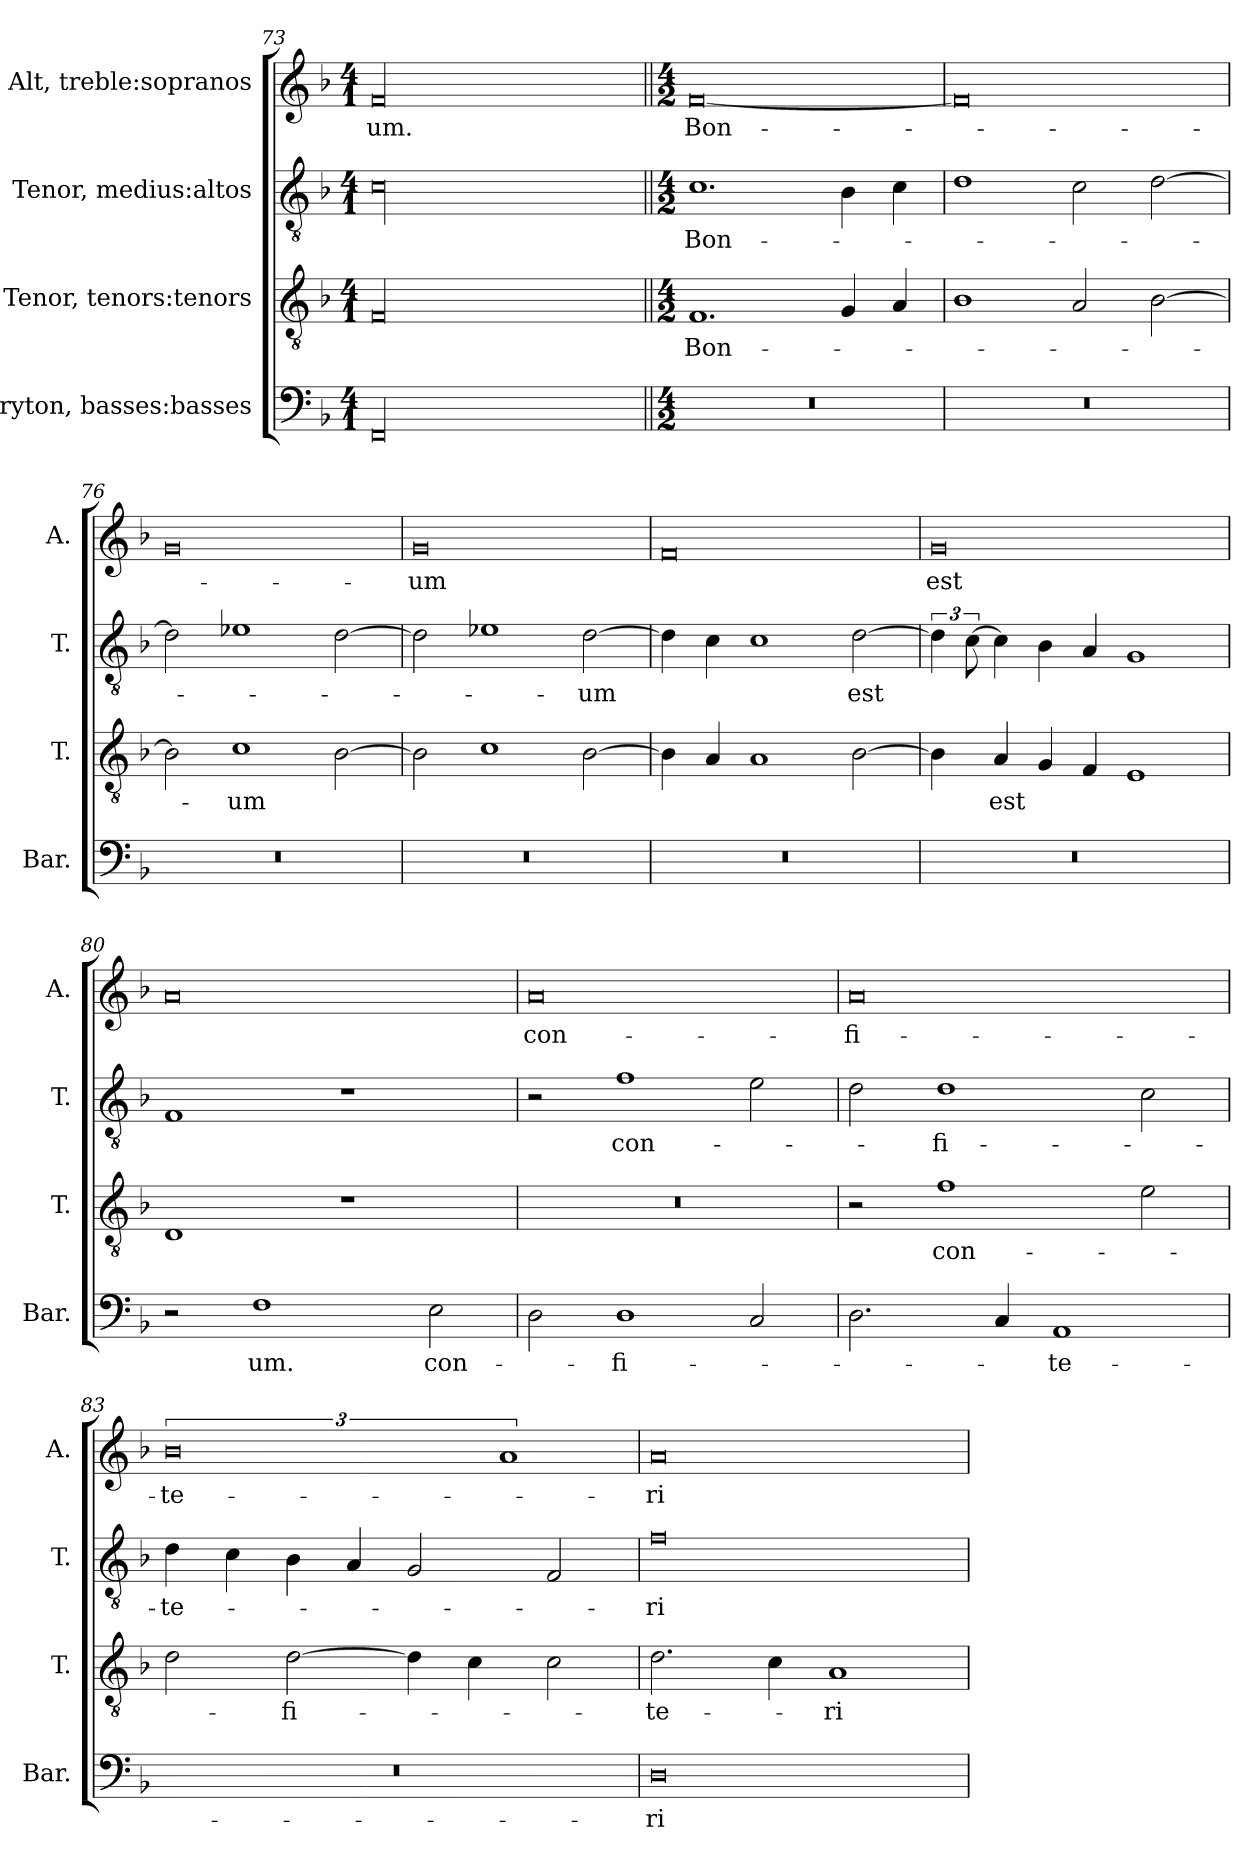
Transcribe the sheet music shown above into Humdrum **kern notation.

**kern	**text	**kern	**text	**kern	**text	**kern	**text
*part4	*part4	*part3	*part3	*part2	*part2	*part1	*part1
*staff4	*staff4	*staff3	*staff3	*staff2	*staff2	*staff1	*staff1
*I"Baryton, basses:basses	*	*I"Tenor, tenors:tenors	*	*I"Tenor, medius:altos	*	*I"Alt, treble:sopranos	*
*I'Bar.	*	*I'T.	*	*I'T.	*	*I'A.	*
!!LO:PB:g=z
*clefF4	*	*clefGv2	*	*clefGv2	*	*clefG2	*
*k[b-]	*	*k[b-]	*	*k[b-]	*	*k[b-]	*
*M4/1	*	*M4/1	*	*M4/1	*	*M4/1	*
=73	=73	=73	=73	=73	=73	=73	=73
!	!	!	!	!	!	!	!LO:LY:b
00FF/	.	00F/	.	00c\	.	00f/	-um.
=74||	=74||	=74||	=74||	=74||	=74||	=74||	=74||
*M4/2	*	*M4/2	*	*M4/2	*	*M4/2	*
!	!	!	!LO:LY:b	!	!LO:LY:b	!	!LO:LY:b
0r	.	1.F	Bon-	1.c	Bon-	[0f	Bon-
.	.	4G/	.	4B-\	.	.	.
.	.	4A/	.	4c\	.	.	.
=75	=75	=75	=75	=75	=75	=75	=75
0r	.	1B-	.	1d	.	0f]	.
.	.	2A/	.	2c\	.	.	.
.	.	[2B-\	.	[2d\	.	.	.
=76	=76	=76	=76	=76	=76	=76	=76
0r	.	2B-\]	.	2d\]	.	0g	.
!	!	!	!LO:LY:b	!	!	!	!
.	.	1c	-um	1e-X	.	.	.
.	.	[2B-\	.	[2d\	.	.	.
=77	=77	=77	=77	=77	=77	=77	=77
!	!	!	!	!	!	!	!LO:LY:b
0r	.	2B-\]	.	2d\]	.	0g	-um
.	.	1c	.	1e-X	.	.	.
!	!	!	!	!	!LO:LY:b	!	!
.	.	[2B-\	.	[2d\	-um	.	.
=78	=78	=78	=78	=78	=78	=78	=78
0r	.	4B-\]	.	4d\]	.	0f	.
.	.	4A/	.	4c\	.	.	.
.	.	1A	.	1c	.	.	.
!	!	!	!	!	!LO:LY:b	!	!
.	.	[2B-\	.	[2d\	est	.	.
!!LO:LB:g=z
=79	=79	=79	=79	=79	=79	=79	=79
!	!	!	!	!	!	!	!LO:LY:b
0r	.	4B-\]	.	6d\]	.	0g	est
.	.	.	.	[12c\	.	.	.
!	!	!	!LO:LY:b	!	!	!	!
.	.	4A/	est	4c\]	.	.	.
.	.	4G/	.	4B-\	.	.	.
.	.	4F/	.	4A/	.	.	.
.	.	1E	.	1G	.	.	.
=80	=80	=80	=80	=80	=80	=80	=80
2r	.	1D	.	1F	.	0a	.
!	!LO:LY:b	!	!	!	!	!	!
1F	um.	.	.	.	.	.	.
.	.	1r	.	1r	.	.	.
!	!LO:LY:b	!	!	!	!	!	!
2E\	con-	.	.	.	.	.	.
=81	=81	=81	=81	=81	=81	=81	=81
!	!	!	!	!	!	!	!LO:LY:b
2D\	.	0r	.	2r	.	0a	con-
!	!LO:LY:b	!	!	!	!LO:LY:b	!	!
1D	-fi-	.	.	1f	con-	.	.
2C/	.	.	.	2e\	.	.	.
=82	=82	=82	=82	=82	=82	=82	=82
!	!	!	!	!	!	!	!LO:LY:b
2.D\	.	2r	.	2d\	.	0a	-fi-
!	!	!	!LO:LY:b	!	!LO:LY:b	!	!
.	.	1f	con-	1d	-fi-	.	.
4C/	.	.	.	.	.	.	.
!	!LO:LY:b	!	!	!	!	!	!
1AA	-te-	.	.	.	.	.	.
.	.	2e\	.	2c\	.	.	.
=83	=83	=83	=83	=83	=83	=83	=83
!	!	!	!	!	!LO:LY:b	!	!LO:LY:b
0r	.	2d\	.	4d\	-te-	3%4b-	-te-
.	.	.	.	4c\	.	.	.
!	!	!	!LO:LY:b	!	!	!	!
.	.	[2d\	-fi-	4B-\	.	.	.
.	.	.	.	4A/	.	.	.
.	.	4d\]	.	2G/	.	.	.
.	.	4c\	.	.	.	.	.
.	.	.	.	.	.	3%2a	.
.	.	2c\	.	2F/	.	.	.
=84	=84	=84	=84	=84	=84	=84	=84
!	!LO:LY:b	!	!LO:LY:b	!	!LO:LY:b	!	!LO:LY:b
0D	-ri	2.d\	-te-	0f	-ri	0a	-ri
.	.	4c\	.	.	.	.	.
!	!	!	!LO:LY:b	!	!	!	!
.	.	1A	-ri	.	.	.	.
=	=	=	=	=	=	=	=
*-	*-	*-	*-	*-	*-	*-	*-
